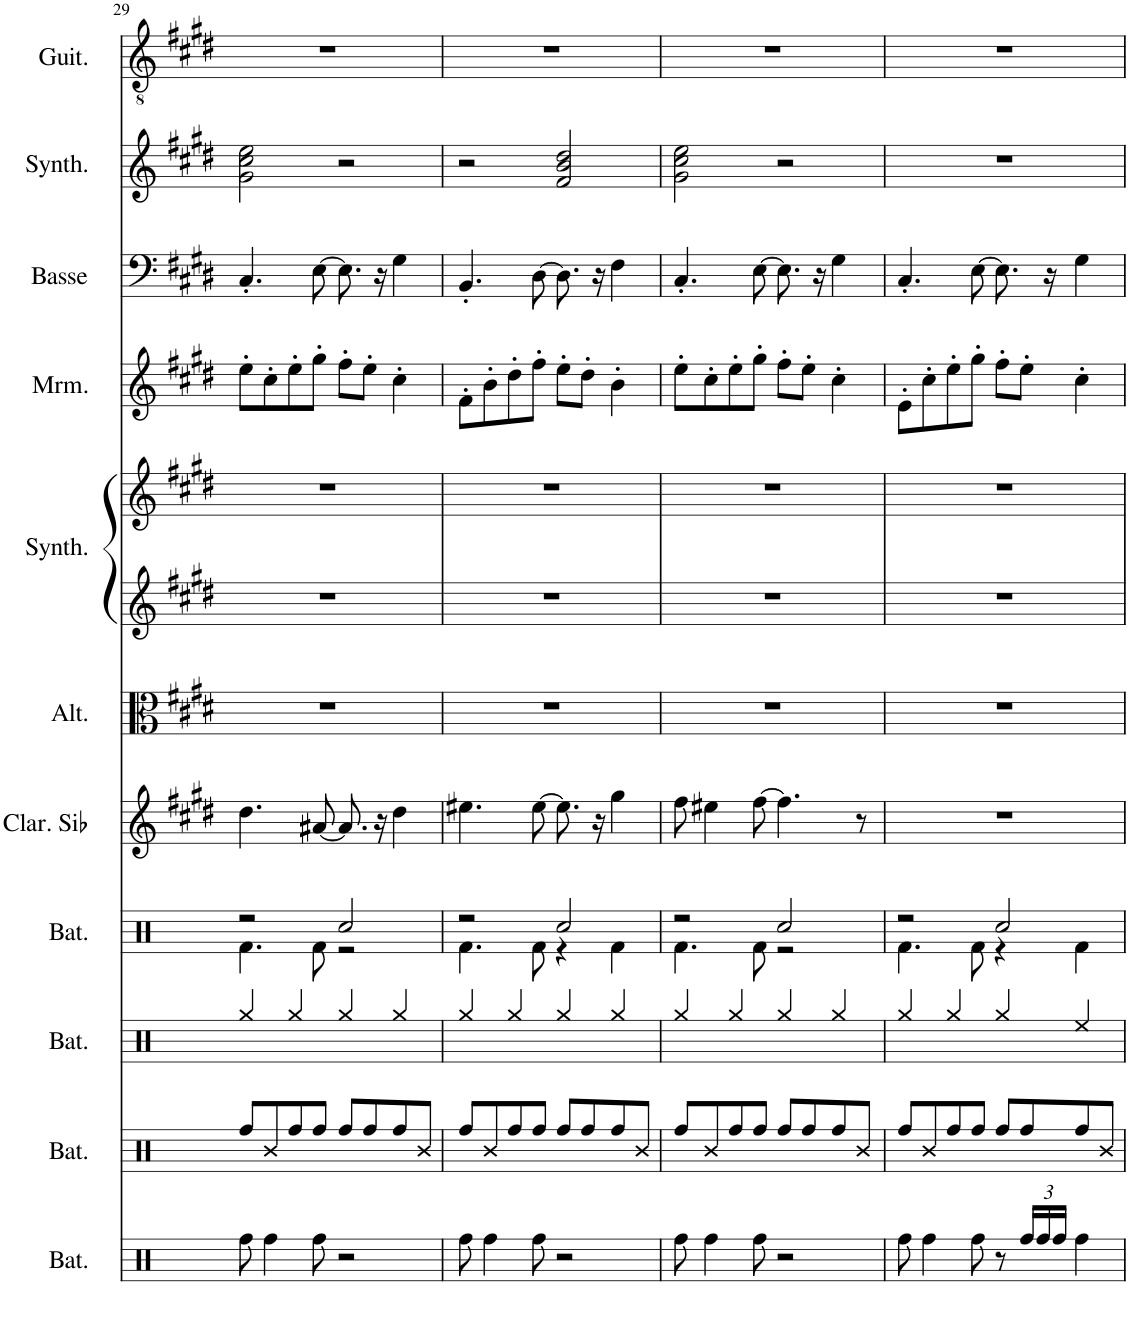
**kern	**kern	**kern	**kern	**kern	**kern	**kern	**kern	**kern	**kern	**kern	**kern
*part11	*part10	*part9	*part8	*part7	*part6	*part5	*part5	*part4	*part3	*part2	*part1
*staff12	*staff11	*staff10	*staff9	*staff8	*staff7	*staff6	*staff5	*staff4	*staff3	*staff2	*staff1
*I"Batterie, Perc	*I"Batterie, Perc	*I"Batterie, Cymbals	*I"Batterie, DRUMS	*I"Clarinette en Sib	*I"Altos, Strings	*I"Synthétiseur de cuivres, Brass	*	*I"Marimba	*I"Basse acoustique	*I"Synthétiseur Pad, Pad 1	*I"Guitare classique
*I'Bat.	*I'Bat.	*I'Bat.	*I'Bat.	*I'Clar. Sib	*I'Alt.	*I'Synth.	*	*I'Mrm.	*I'Basse	*I'Synth.	*I'Guit.
!!LO:PB:g=z
*clefX	*clefX	*clefX	*clefX	*clefG2	*clefC3	*clefG2	*clefG2	*clefG2	*clefF4	*clefG2	*clefGv2
*	*	*	*	*Trd1c2	*	*	*	*	*Trd7c12	*	*
*k[]	*k[]	*k[]	*k[]	*k[f#c#g#d#]	*k[f#c#g#d#]	*k[f#c#g#d#]	*k[f#c#g#d#]	*k[f#c#g#d#]	*k[f#c#g#d#]	*k[f#c#g#d#]	*k[f#c#g#d#]
*M2/2	*M2/2	*M2/2	*M2/2	*M2/2	*M2/2	*M2/2	*M2/2	*M2/2	*M2/2	*M2/2	*M2/2
=29	=29	=29	=29	=29	=29	=29	=29	=29	=29	=29	=29
*	*	*	*^	*	*	*	*	*	*	*	*
8Rff\	8Rff/L	4Rgg/	2r	4.Rf\	4.dd#\	1r	1r	1r	8ee'\L	4.C#'/	2g#\ 2cc#\ 2ee\	1r
4Rff\	8R/	.	.	.	.	.	.	.	8cc#'\	.	.	.
.	8Rff/	4Rgg/	.	.	.	.	.	.	8ee'\	.	.	.
8Rff\	8Rff/J	.	.	8Rf\	[8a#X/	.	.	.	8gg#'\J	[8E\	.	.
2r	8Rff/L	4Rgg/	2Rcc/	2r	8.a#/]	.	.	.	8ff#'\L	8.E\]	2r	.
.	8Rff/	.	.	.	.	.	.	.	8ee'\J	.	.	.
.	.	.	.	.	16r	.	.	.	.	16r	.	.
.	8Rff/	4Rgg/	.	.	4dd#\	.	.	.	4cc#'\	4G#\	.	.
.	8R/J	.	.	.	.	.	.	.	.	.	.	.
=30	=30	=30	=30	=30	=30	=30	=30	=30	=30	=30	=30	=30
8Rff\	8Rff/L	4Rgg/	2r	4.Rf\	4.ee#X\	1r	1r	1r	8f#'\L	4.BB'/	2r	1r
4Rff\	8R/	.	.	.	.	.	.	.	8b'\	.	.	.
.	8Rff/	4Rgg/	.	.	.	.	.	.	8dd#'\	.	.	.
8Rff\	8Rff/J	.	.	8Rf\	[8ee#\	.	.	.	8ff#'\J	[8D#\	.	.
2r	8Rff/L	4Rgg/	2Rcc/	4r	8.ee#\]	.	.	.	8ee'\L	8.D#\]	2f#/ 2b/ 2dd#/	.
.	8Rff/	.	.	.	.	.	.	.	8dd#'\J	.	.	.
.	.	.	.	.	16r	.	.	.	.	16r	.	.
.	8Rff/	4Rgg/	.	4Rf\	4gg#\	.	.	.	4b'\	4F#\	.	.
.	8R/J	.	.	.	.	.	.	.	.	.	.	.
=31	=31	=31	=31	=31	=31	=31	=31	=31	=31	=31	=31	=31
8Rff\	8Rff/L	4Rgg/	2r	4.Rf\	8ff#\	1r	1r	1r	8ee'\L	4.C#'/	2g#\ 2cc#\ 2ee\	1r
4Rff\	8R/	.	.	.	4ee#X\	.	.	.	8cc#'\	.	.	.
.	8Rff/	4Rgg/	.	.	.	.	.	.	8ee'\	.	.	.
8Rff\	8Rff/J	.	.	8Rf\	[8ff#\	.	.	.	8gg#'\J	[8E\	.	.
2r	8Rff/L	4Rgg/	2Rcc/	2r	4.ff#\]	.	.	.	8ff#'\L	8.E\]	2r	.
.	8Rff/	.	.	.	.	.	.	.	8ee'\J	.	.	.
.	.	.	.	.	.	.	.	.	.	16r	.	.
.	8Rff/	4Rgg/	.	.	.	.	.	.	4cc#'\	4G#\	.	.
.	8R/J	.	.	.	8r	.	.	.	.	.	.	.
=32	=32	=32	=32	=32	=32	=32	=32	=32	=32	=32	=32	=32
8Rff\	8Rff/L	4Rgg/	2r	4.Rf\	1r	1r	1r	1r	8e'\L	4.C#'/	1r	1r
4Rff\	8R/	.	.	.	.	.	.	.	8cc#'\	.	.	.
.	8Rff/	4Rgg/	.	.	.	.	.	.	8ee'\	.	.	.
8Rff\	8Rff/J	.	.	8Rf\	.	.	.	.	8gg#'\J	[8E\	.	.
8r	8Rff/L	4Rgg/	2Rcc/	4r	.	.	.	.	8ff#'\L	8.E\]	.	.
*Xbrackettup	*	*	*	*	*	*	*	*	*	*	*	*
24Rff/LL	8Rff/	.	.	.	.	.	.	.	8ee'\J	.	.	.
24Rff/	.	.	.	.	.	.	.	.	.	.	.	.
.	.	.	.	.	.	.	.	.	.	16r	.	.
24Rff/JJ	.	.	.	.	.	.	.	.	.	.	.	.
4Rff\	8Rff/	4Ree/	.	4Rf\	.	.	.	.	4cc#'\	4G#\	.	.
.	8R/J	.	.	.	.	.	.	.	.	.	.	.
*	*	*	*v	*v	*	*	*	*	*	*	*	*
=	=	=	=	=	=	=	=	=	=	=	=
*-	*-	*-	*-	*-	*-	*-	*-	*-	*-	*-	*-
